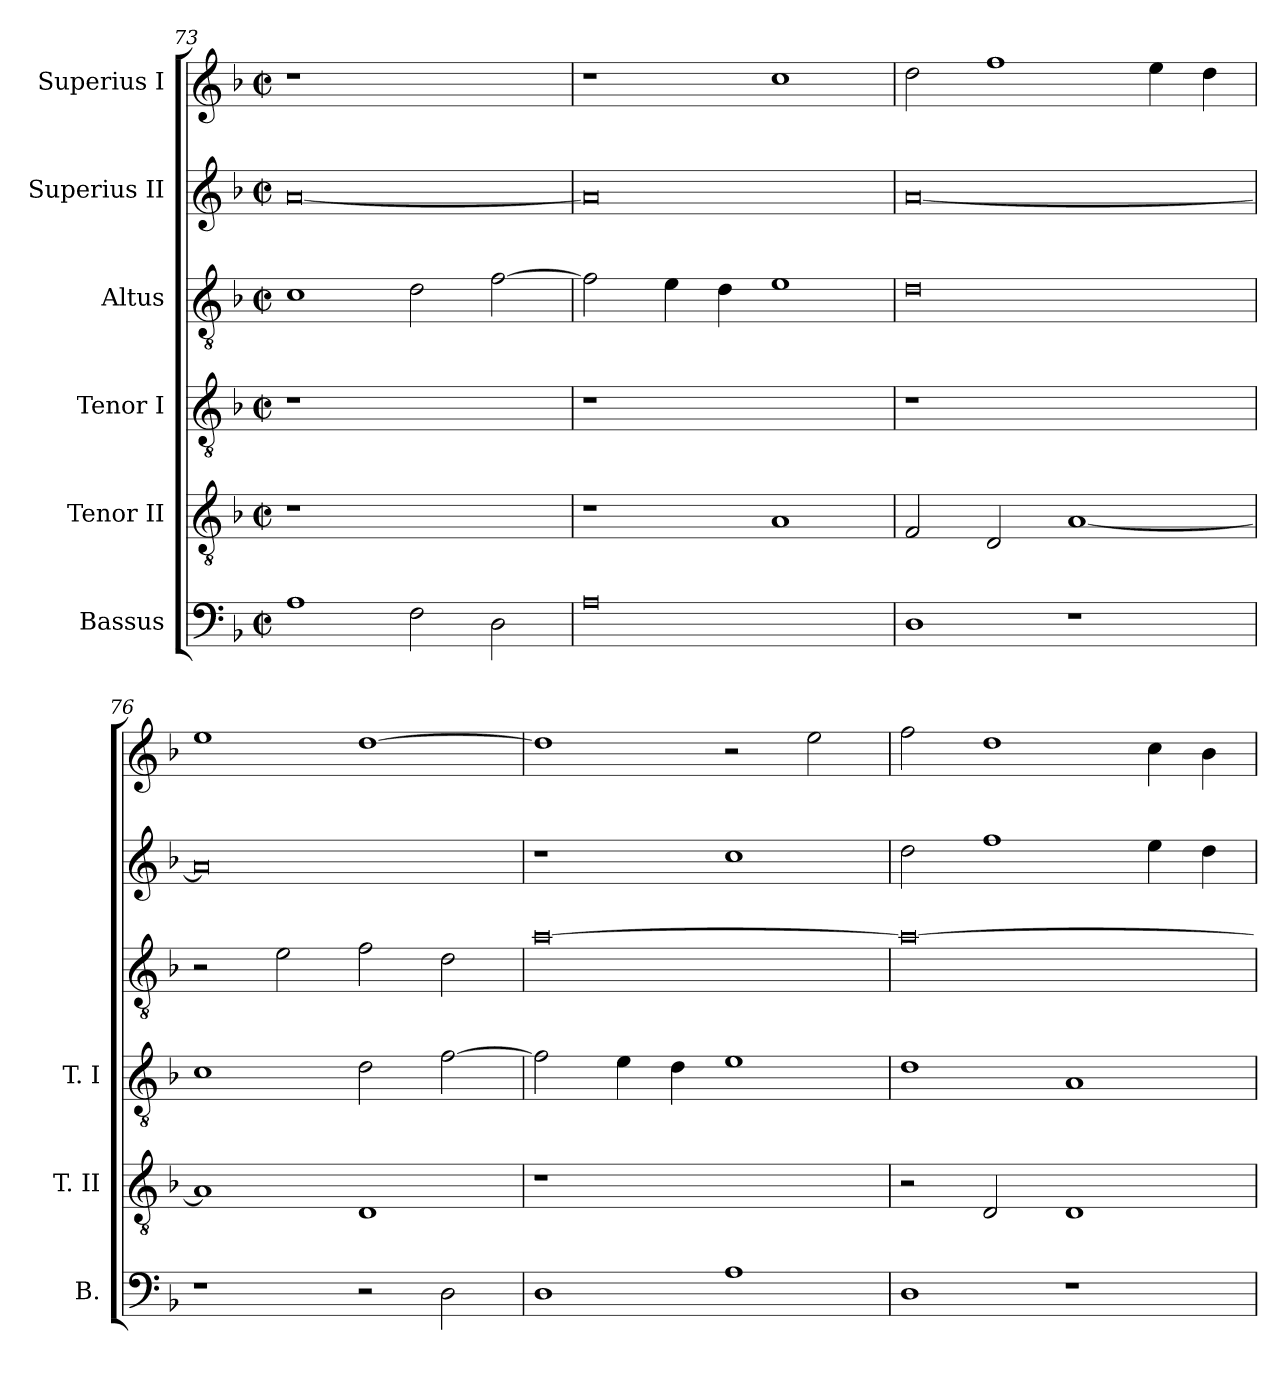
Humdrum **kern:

**kern	**kern	**kern	**kern	**kern	**kern
*part6	*part5	*part4	*part3	*part2	*part1
*staff6	*staff5	*staff4	*staff3	*staff2	*staff1
*I"Bassus	*I"Tenor II	*I"Tenor I	*I"Altus	*I"Superius II	*I"Superius I
*I'B.	*I'T. II	*I'T. I	*	*	*
!!LO:PB:g=z
*clefF4	*clefGv2	*clefGv2	*clefGv2	*clefG2	*clefG2
*	*ITrd7c12	*ITrd7c12	*ITrd7c12	*	*
*k[b-]	*k[b-]	*k[b-]	*k[b-]	*k[b-]	*k[b-]
*F:	*F:	*F:	*F:	*F:	*F:
*M2/2	*M2/2	*M2/2	*M2/2	*M2/2	*M2/2
*met(c|)	*met(c|)	*met(c|)	*met(c|)	*met(c|)	*met(c|)
=73	=73	=73	=73	=73	=73
!	!LO:N:vis=1	!LO:N:vis=1	!	!	!LO:N:vis=1
1Ai	1r	1r	1Ci	[<0ai	1r
2Fi\	1ryy	1ryy	2Di\	.	1ryy
2Di\	.	.	[>2Fi\	.	.
=74	=74	=74	=74	=74	=74
!	!	!LO:N:vis=1	!	!	!
0Ai	1r	1r	2Fi\]	0ai]	1r
.	.	.	4Ei\	.	.
.	.	.	4Di\	.	.
.	1AAi	1ryy	1Ei	.	1cci
=75	=75	=75	=75	=75	=75
!	!	!LO:N:vis=1	!	!	!
1Di	2FFi/	1r	0Di	[<0ai	2ddi\
.	2DDi/	.	.	.	1ffi
1r	[<1AAi	1ryy	.	.	.
.	.	.	.	.	4eei\
.	.	.	.	.	4ddi\
=76	=76	=76	=76	=76	=76
1r	1AAi]	1Ci	2r	0ai]	1eei
.	.	.	2Ei\	.	.
2r	1DDi	2Di\	2Fi\	.	[>1ddi
2Di\	.	[>2Fi\	2Di\	.	.
=77	=77	=77	=77	=77	=77
!	!LO:N:vis=1	!	!	!	!
1Di	1r	2Fi\]	[>0Ai	1r	1ddi]
.	.	4Ei\	.	.	.
.	.	4Di\	.	.	.
1Ai	1ryy	1Ei	.	1cci	2r
.	.	.	.	.	2eei\
!!LO:LB:g=z
=78	=78	=78	=78	=78	=78
1Di	2r	1Di	0Ai_>	2ddi\	2ffi\
.	2DDi/	.	.	1ffi	1ddi
1r	1DDi	1AAi	.	.	.
.	.	.	.	4eei\	4cci\
.	.	.	.	4ddi\	4b-i\
=	=	=	=	=	=
*-	*-	*-	*-	*-	*-
